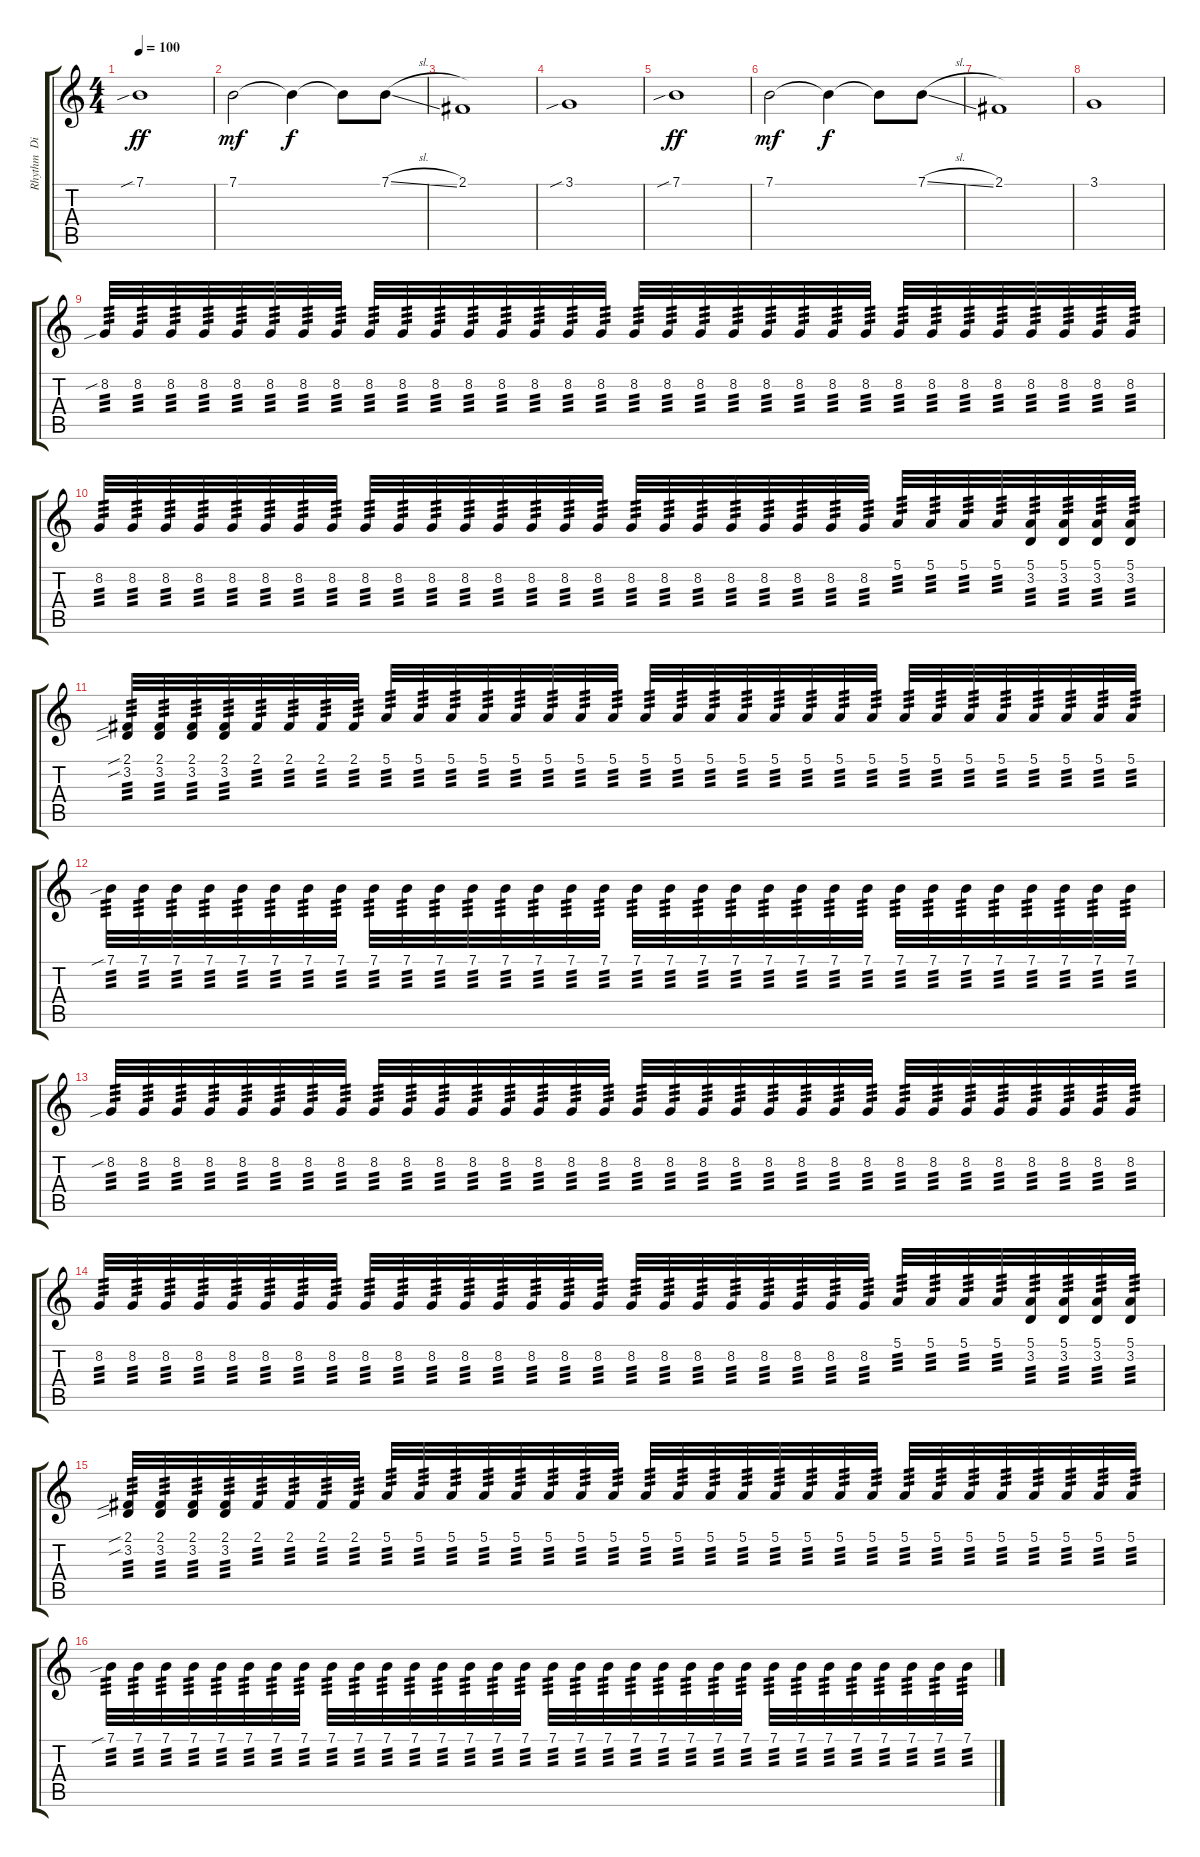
\track ("Rhythm  Dist Guitar" "Rhythm  Di") {instrument pad3polysynth}
\staff {score tabs}
\tuning (E4 B3 G3 D3 A2 E2) {hide}
\ts (4 4)
\tempo 100
\clef g2
\ks c
7.1{sib}.1{dy ff} |
7.1.2{dy mf} 7.1{t}.4{dy f} 7.1{t}.8 7.1{sl}.8 |
2.1.1 |
3.1{sib}.1 |
7.1{sib}.1{dy ff} |
7.1.2{dy mf} 7.1{t}.4{dy f} 7.1{t}.8 7.1{sl}.8 |
2.1.1 |
3.1.1 |
8.2{sib}.32{tp 3 volume 10 instrument electricguitarjazz} 8.2.32{tp 3} 8.2.32{tp 3} 8.2.32{tp 3} 8.2.32{tp 3} 8.2.32{tp 3} 8.2.32{tp 3} 8.2.32{tp 3} 8.2.32{tp 3} 8.2.32{tp 3} 8.2.32{tp 3} 8.2.32{tp 3} 8.2.32{tp 3} 8.2.32{tp 3} 8.2.32{tp 3} 8.2.32{tp 3} 8.2.32{tp 3} 8.2.32{tp 3} 8.2.32{tp 3} 8.2.32{tp 3} 8.2.32{tp 3} 8.2.32{tp 3} 8.2.32{tp 3} 8.2.32{tp 3} 8.2.32{tp 3} 8.2.32{tp 3} 8.2.32{tp 3} 8.2.32{tp 3} 8.2.32{tp 3} 8.2.32{tp 3} 8.2.32{tp 3} 8.2.32{tp 3} |
8.2.32{tp 3} 8.2.32{tp 3} 8.2.32{tp 3} 8.2.32{tp 3} 8.2.32{tp 3} 8.2.32{tp 3} 8.2.32{tp 3} 8.2.32{tp 3} 8.2.32{tp 3} 8.2.32{tp 3} 8.2.32{tp 3} 8.2.32{tp 3} 8.2.32{tp 3} 8.2.32{tp 3} 8.2.32{tp 3} 8.2.32{tp 3} 8.2.32{tp 3} 8.2.32{tp 3} 8.2.32{tp 3} 8.2.32{tp 3} 8.2.32{tp 3} 8.2.32{tp 3} 8.2.32{tp 3} 8.2.32{tp 3} 5.1.32{tp 3} 5.1.32{tp 3} 5.1.32{tp 3} 5.1.32{tp 3} (5.1 3.2).32{tp 3} (5.1 3.2).32{tp 3} (5.1 3.2).32{tp 3} (5.1 3.2).32{tp 3} |
(2.1{sib} 3.2{sib}).32{tp 3} (2.1 3.2).32{tp 3} (2.1 3.2).32{tp 3} (2.1 3.2).32{tp 3} 2.1.32{tp 3} 2.1.32{tp 3} 2.1.32{tp 3} 2.1.32{tp 3} 5.1.32{tp 3} 5.1.32{tp 3} 5.1.32{tp 3} 5.1.32{tp 3} 5.1.32{tp 3} 5.1.32{tp 3} 5.1.32{tp 3} 5.1.32{tp 3} 5.1.32{tp 3} 5.1.32{tp 3} 5.1.32{tp 3} 5.1.32{tp 3} 5.1.32{tp 3} 5.1.32{tp 3} 5.1.32{tp 3} 5.1.32{tp 3} 5.1.32{tp 3} 5.1.32{tp 3} 5.1.32{tp 3} 5.1.32{tp 3} 5.1.32{tp 3} 5.1.32{tp 3} 5.1.32{tp 3} 5.1.32{tp 3} |
7.1{sib}.32{tp 3} 7.1.32{tp 3} 7.1.32{tp 3} 7.1.32{tp 3} 7.1.32{tp 3} 7.1.32{tp 3} 7.1.32{tp 3} 7.1.32{tp 3} 7.1.32{tp 3} 7.1.32{tp 3} 7.1.32{tp 3} 7.1.32{tp 3} 7.1.32{tp 3} 7.1.32{tp 3} 7.1.32{tp 3} 7.1.32{tp 3} 7.1.32{tp 3} 7.1.32{tp 3} 7.1.32{tp 3} 7.1.32{tp 3} 7.1.32{tp 3} 7.1.32{tp 3} 7.1.32{tp 3} 7.1.32{tp 3} 7.1.32{tp 3} 7.1.32{tp 3} 7.1.32{tp 3} 7.1.32{tp 3} 7.1.32{tp 3} 7.1.32{tp 3} 7.1.32{tp 3} 7.1.32{tp 3} |
8.2{sib}.32{tp 3} 8.2.32{tp 3} 8.2.32{tp 3} 8.2.32{tp 3} 8.2.32{tp 3} 8.2.32{tp 3} 8.2.32{tp 3} 8.2.32{tp 3} 8.2.32{tp 3} 8.2.32{tp 3} 8.2.32{tp 3} 8.2.32{tp 3} 8.2.32{tp 3} 8.2.32{tp 3} 8.2.32{tp 3} 8.2.32{tp 3} 8.2.32{tp 3} 8.2.32{tp 3} 8.2.32{tp 3} 8.2.32{tp 3} 8.2.32{tp 3} 8.2.32{tp 3} 8.2.32{tp 3} 8.2.32{tp 3} 8.2.32{tp 3} 8.2.32{tp 3} 8.2.32{tp 3} 8.2.32{tp 3} 8.2.32{tp 3} 8.2.32{tp 3} 8.2.32{tp 3} 8.2.32{tp 3} |
8.2.32{tp 3} 8.2.32{tp 3} 8.2.32{tp 3} 8.2.32{tp 3} 8.2.32{tp 3} 8.2.32{tp 3} 8.2.32{tp 3} 8.2.32{tp 3} 8.2.32{tp 3} 8.2.32{tp 3} 8.2.32{tp 3} 8.2.32{tp 3} 8.2.32{tp 3} 8.2.32{tp 3} 8.2.32{tp 3} 8.2.32{tp 3} 8.2.32{tp 3} 8.2.32{tp 3} 8.2.32{tp 3} 8.2.32{tp 3} 8.2.32{tp 3} 8.2.32{tp 3} 8.2.32{tp 3} 8.2.32{tp 3} 5.1.32{tp 3} 5.1.32{tp 3} 5.1.32{tp 3} 5.1.32{tp 3} (5.1 3.2).32{tp 3} (5.1 3.2).32{tp 3} (5.1 3.2).32{tp 3} (5.1 3.2).32{tp 3} |
(2.1{sib} 3.2{sib}).32{tp 3} (2.1 3.2).32{tp 3} (2.1 3.2).32{tp 3} (2.1 3.2).32{tp 3} 2.1.32{tp 3} 2.1.32{tp 3} 2.1.32{tp 3} 2.1.32{tp 3} 5.1.32{tp 3} 5.1.32{tp 3} 5.1.32{tp 3} 5.1.32{tp 3} 5.1.32{tp 3} 5.1.32{tp 3} 5.1.32{tp 3} 5.1.32{tp 3} 5.1.32{tp 3} 5.1.32{tp 3} 5.1.32{tp 3} 5.1.32{tp 3} 5.1.32{tp 3} 5.1.32{tp 3} 5.1.32{tp 3} 5.1.32{tp 3} 5.1.32{tp 3} 5.1.32{tp 3} 5.1.32{tp 3} 5.1.32{tp 3} 5.1.32{tp 3} 5.1.32{tp 3} 5.1.32{tp 3} 5.1.32{tp 3} |
7.1{sib}.32{tp 3} 7.1.32{tp 3} 7.1.32{tp 3} 7.1.32{tp 3} 7.1.32{tp 3} 7.1.32{tp 3} 7.1.32{tp 3} 7.1.32{tp 3} 7.1.32{tp 3} 7.1.32{tp 3} 7.1.32{tp 3} 7.1.32{tp 3} 7.1.32{tp 3} 7.1.32{tp 3} 7.1.32{tp 3} 7.1.32{tp 3} 7.1.32{tp 3} 7.1.32{tp 3} 7.1.32{tp 3} 7.1.32{tp 3} 7.1.32{tp 3} 7.1.32{tp 3} 7.1.32{tp 3} 7.1.32{tp 3} 7.1.32{tp 3} 7.1.32{tp 3} 7.1.32{tp 3} 7.1.32{tp 3} 7.1.32{tp 3} 7.1.32{tp 3} 7.1.32{tp 3} 7.1.32{tp 3}
